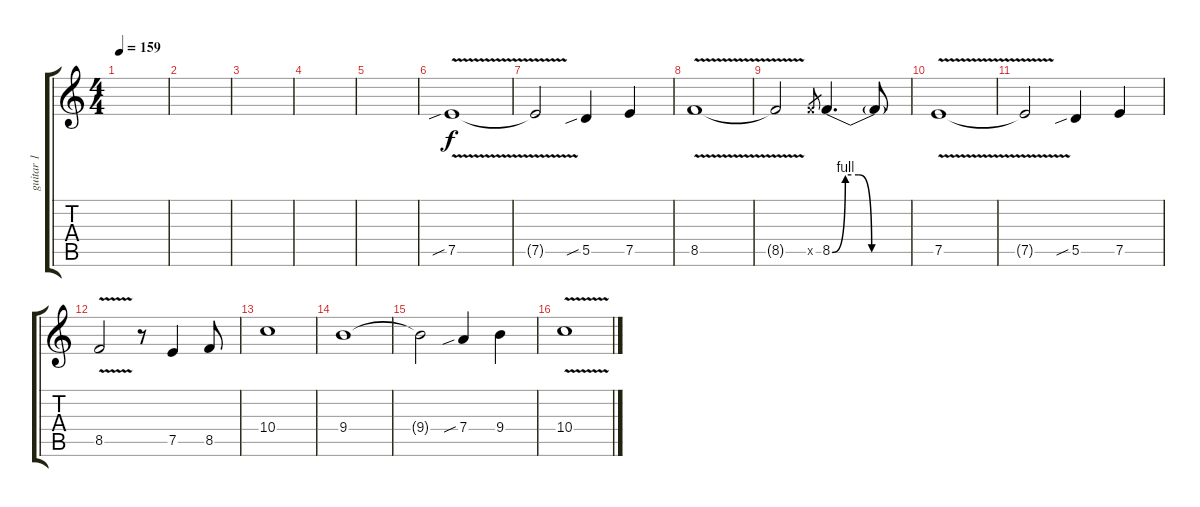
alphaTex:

\track ("guitar 1" "guitar 1") {instrument distortionguitar}
\staff {score tabs}
\tuning (E4 B3 G3 D3 A2 E2) {hide}
\ts (4 4)
\tempo 159
\clef g2
\ks c
|
|
|
|
|
7.5{v sib}.1 |
7.5{t}.2 5.5{sib}.4 7.5.4 |
8.5{v}.1 |
8.5{t}.2 8.5{x}.8{gr} 8.5{be (custom 0 0 10 4 20 4 30 0 60 0)}.4{d} 8.5{t}.8 |
7.5{v}.1 |
7.5{t}.2 5.5{sib}.4 7.5.4 |
8.5{v}.2 r.8 7.5.4 8.5.8 |
10.4.1 |
9.4.1 |
9.4{t}.2 7.4{sib}.4 9.4.4 |
10.4{v}.1
